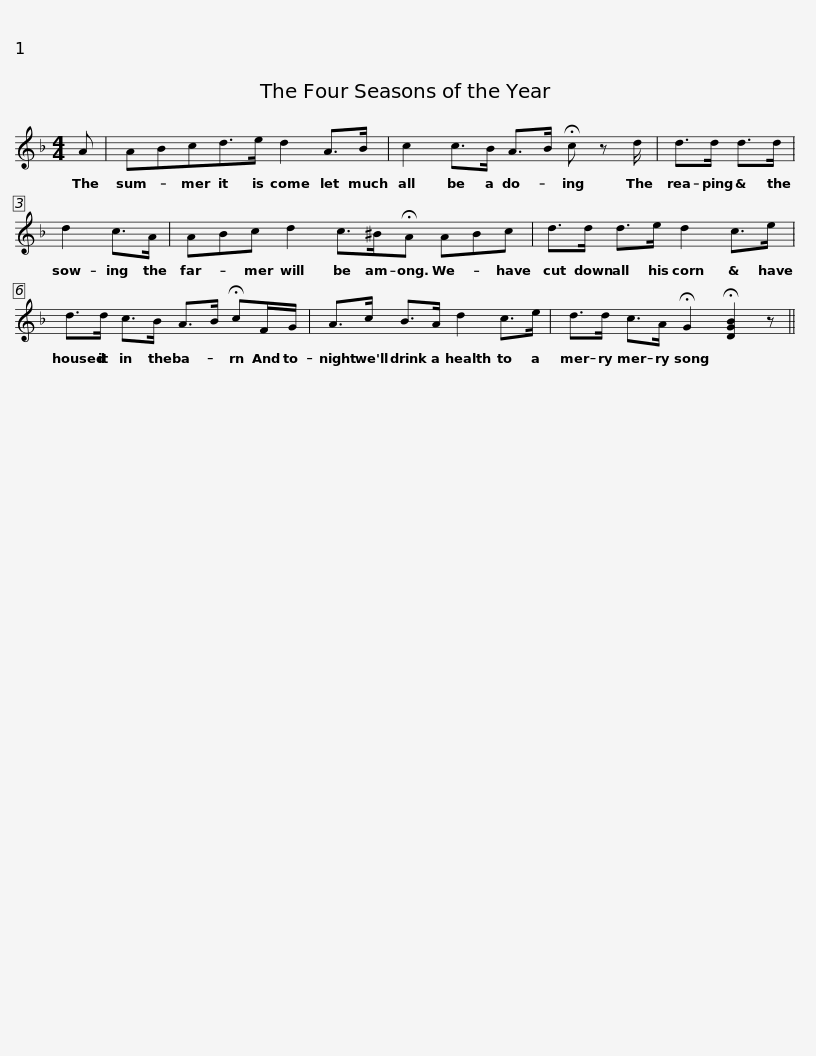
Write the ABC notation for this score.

X:1
L:1/8
M:4/4
I:linebreak $
K:F
V:1 treble
V:1
 A | ABcd>e d2 A>B | c2 c>B A>B !fermata!c z d/ | d>d d>d | d2 c>A |$ %5
 ABc d2 c>^B!fermata!A ABc | d>d d>e d2 c>e | d>d c>B A>B !fermata!cF/G/ |$ A>c B>A d2 c>e | d>d c>A !fermata!G2 !fermata![DGB]2 z || %10
